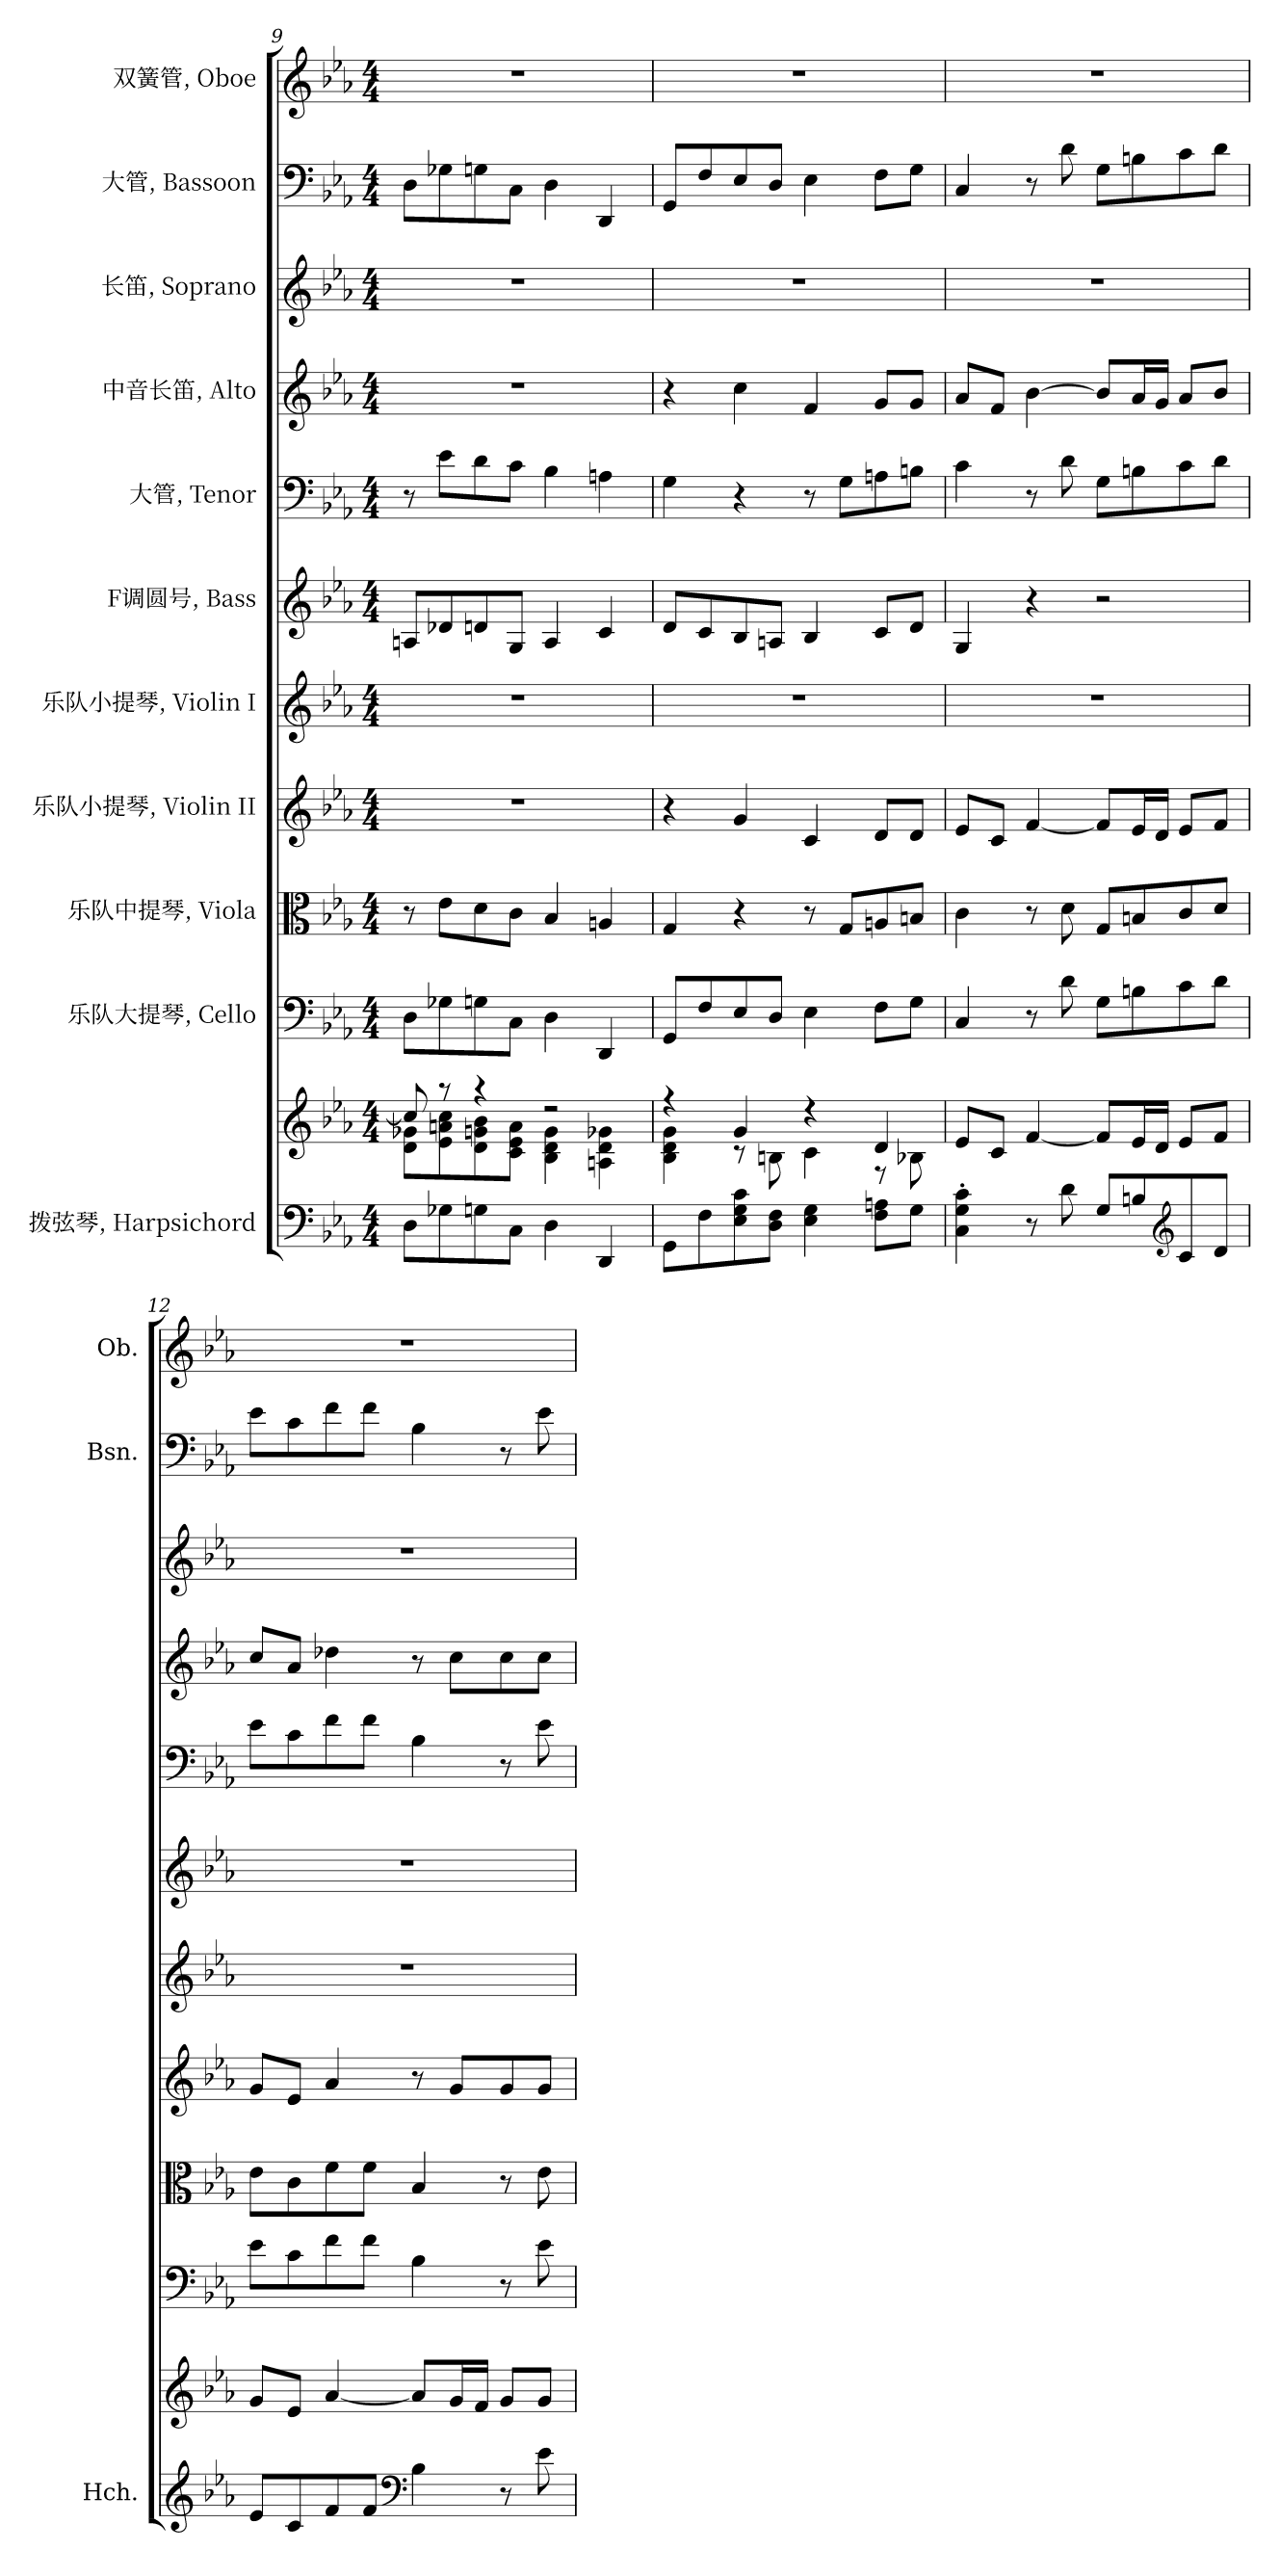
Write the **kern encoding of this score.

**kern	**kern	**kern	**kern	**kern	**kern	**kern	**kern	**kern	**kern	**kern	**kern
*part11	*part11	*part10	*part9	*part8	*part7	*part6	*part5	*part4	*part3	*part2	*part1
*staff12	*staff11	*staff10	*staff9	*staff8	*staff7	*staff6	*staff5	*staff4	*staff3	*staff2	*staff1
*I"拨弦琴, Harpsichord	*	*I"乐队大提琴, Cello	*I"乐队中提琴, Viola	*I"乐队小提琴, Violin II	*I"乐队小提琴, Violin I	*I"F调圆号, Bass	*I"大管, Tenor	*I"中音长笛, Alto	*I"长笛, Soprano	*I"大管, Bassoon	*I"双簧管, Oboe
*I'Hch.	*	*	*	*	*	*	*	*	*	*I'Bsn.	*I'Ob.
*clefF4	*clefG2	*clefF4	*clefC3	*clefG2	*clefG2	*clefG2	*clefF4	*clefG2	*clefG2	*clefF4	*clefG2
*	*	*	*	*	*	*ITrd4c7	*	*ITrd3c5	*	*	*
*k[b-e-a-]	*k[b-e-a-]	*k[b-e-a-]	*k[b-e-a-]	*k[b-e-a-]	*k[b-e-a-]	*k[b-e-a-d-]	*k[b-e-a-]	*k[b-e-]	*k[b-e-a-]	*k[b-e-a-]	*k[b-e-a-]
*M4/4	*M4/4	*M4/4	*M4/4	*M4/4	*M4/4	*M4/4	*M4/4	*M4/4	*M4/4	*M4/4	*M4/4
=9	=9	=9	=9	=9	=9	=9	=9	=9	=9	=9	=9
*	*^	*	*	*	*	*	*	*	*	*	*
8D\L	8cc/]	8d\ 8g-X\L	8D\L	8r	1r	1r	8Dn/L	8r	1r	1r	8D\L	1r
8G-X\	8r	8e-\ 8an\ 8cc\	8G-X\	8e-\L	.	.	8G-X/	8e-\L	.	.	8G-X\	.
8Gn\	4r	8d\ 8gn\ 8b-\	8Gn\	8d\	.	.	8Gn/	8d\	.	.	8Gn\	.
8C\J	.	8c\ 8e-\ 8a\J	8C\J	8c\J	.	.	8C/J	8c\J	.	.	8C\J	.
4D\	2r	4B-\ 4d\ 4g\	4D\	4B-/	.	.	4D/	4B-\	.	.	4D\	.
4DD/	.	4An\ 4d\ 4g-X\	4DD/	4An/	.	.	4F/	4An\	.	.	4DD/	.
=10	=10	=10	=10	=10	=10	=10	=10	=10	=10	=10	=10	=10
8GG\L	4r	4B-\ 4d\ 4g\	8GG/L	4G/	4r	1r	8G/L	4G\	4r	1r	8GG/L	1r
8F\	.	.	8F/	.	.	.	8F/	.	.	.	8F/	.
8E-\ 8G\ 8c\	4g/	8r	8E-/	4r	4g/	.	8E-/	4r	4g\	.	8E-/	.
8D\ 8F\J	.	8Bn\	8D/J	.	.	.	8Dn/J	.	.	.	8D/J	.
4E-\ 4G\	4r	4c\	4E-\	8r	4c/	.	4E-/	8r	4c/	.	4E-\	.
.	.	.	.	8G/L	.	.	.	8G\L	.	.	.	.
8F\ 8An\L	4d/	8r	8F\L	8An/	8d/L	.	8F/L	8An\	8d/L	.	8F\L	.
8G\J	.	8B-X\	8G\J	8Bn/J	8d/J	.	8G/J	8Bn\J	8d/J	.	8G\J	.
*	*v	*v	*	*	*	*	*	*	*	*	*	*
!!LO:PB:g=z
=11	=11	=11	=11	=11	=11	=11	=11	=11	=11	=11	=11
4C\' 4G\' 4c\'	8e-/L	4C/	4c\	8e-/L	1r	4C/	4c\	8e-/L	1r	4C/	1r
.	8c/J	.	.	8c/J	.	.	.	8c/J	.	.	.
8r	[4f/	8r	8r	[4f/	.	4r	8r	[4f\	.	8r	.
8d\	.	8d\	8d\	.	.	.	8d\	.	.	8d\	.
8G/L	8f/L]	8G\L	8G/L	8f/L]	.	2r	8G\L	8f/L]	.	8G\L	.
8Bn/	16e-/L	8Bn\	8Bn/	16e-/L	.	.	8Bn\	16e-/L	.	8Bn\	.
.	16d/JJ	.	.	16d/JJ	.	.	.	16d/JJ	.	.	.
*clefG2	*	*	*	*	*	*	*	*	*	*	*
8c/	8e-/L	8c\	8c/	8e-/L	.	.	8c\	8e-/L	.	8c\	.
8d/J	8f/J	8d\J	8d/J	8f/J	.	.	8d\J	8f/J	.	8d\J	.
=12	=12	=12	=12	=12	=12	=12	=12	=12	=12	=12	=12
8e-/L	8g/L	8e-\L	8e-\L	8g/L	1r	1r	8e-\L	8g/L	1r	8e-\L	1r
8c/	8e-/J	8c\	8c\	8e-/J	.	.	8c\	8e-/J	.	8c\	.
8f/	[4a-/	8f\	8f\	4a-/	.	.	8f\	4a-X\	.	8f\	.
8f/J	.	8f\J	8f\J	.	.	.	8f\J	.	.	8f\J	.
*clefF4	*	*	*	*	*	*	*	*	*	*	*
4B-\	8a-/L]	4B-\	4B-/	8r	.	.	4B-\	8r	.	4B-\	.
.	16g/L	.	.	8g/L	.	.	.	8g\L	.	.	.
.	16f/JJ	.	.	.	.	.	.	.	.	.	.
8r	8g/L	8r	8r	8g/	.	.	8r	8g\	.	8r	.
8e-\	8g/J	8e-\	8e-\	8g/J	.	.	8e-\	8g\J	.	8e-\	.
=	=	=	=	=	=	=	=	=	=	=	=
*-	*-	*-	*-	*-	*-	*-	*-	*-	*-	*-	*-
